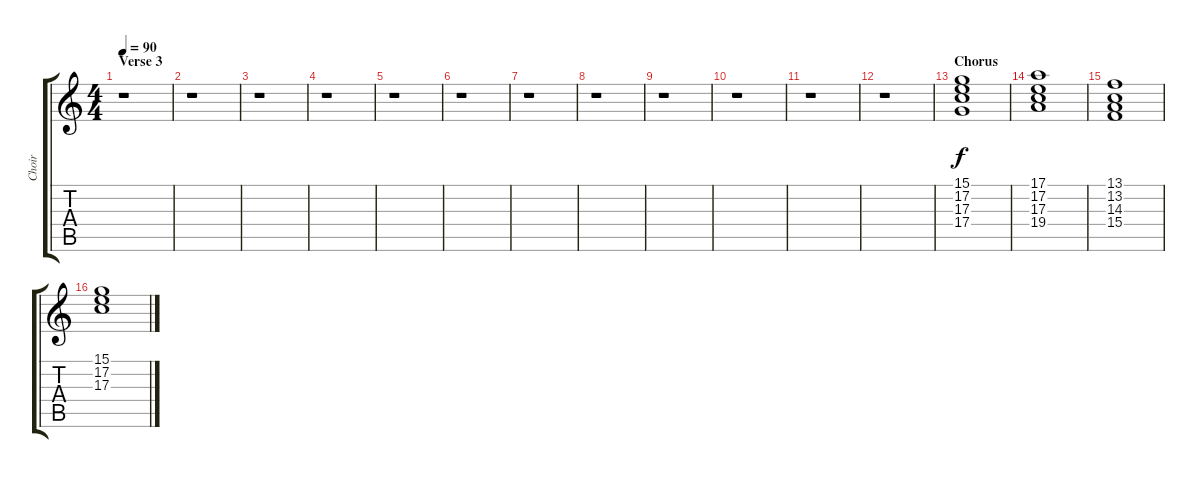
\track ("Choir" "Choir") {instrument choiraahs}
\staff {score tabs}
\tuning (E4 B3 G3 D3 A2 E2) {hide}
\ts (4 4)
\section ("" "Verse 3")
\tempo 90
\clef g2
\ks c
r.1{dy f} |
r.1 |
r.1 |
r.1 |
r.1 |
r.1 |
r.1 |
r.1 |
r.1 |
r.1 |
r.1 |
r.1 |
\section ("" "Chorus")
(15.1 17.2 17.3 17.4).1 |
(17.1 17.2 17.3 19.4).1 |
(13.1 13.2 14.3 15.4).1 |
(15.1 17.2 17.3).1
